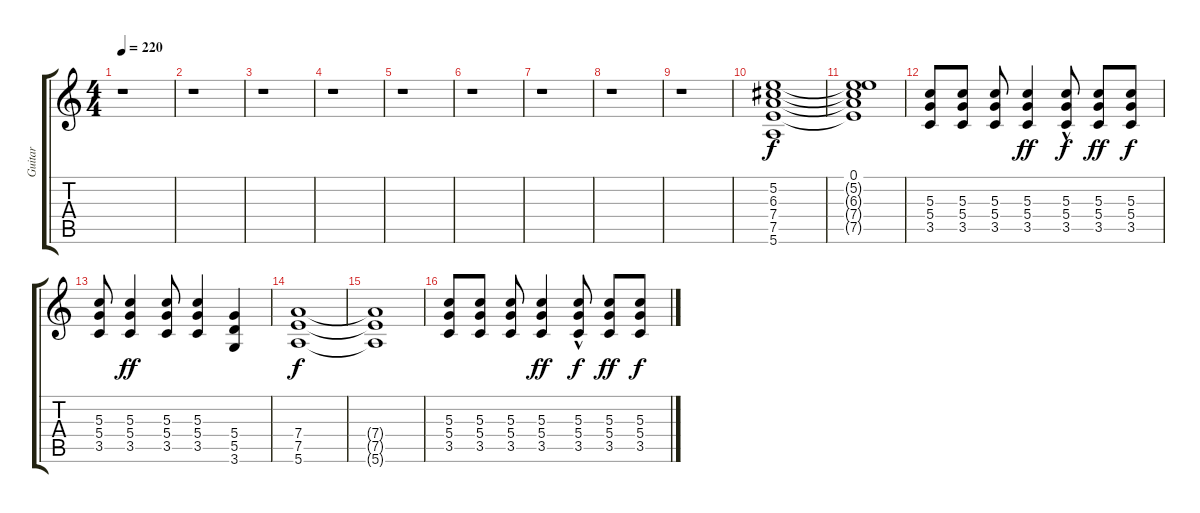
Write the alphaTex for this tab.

\track ("Guitar" "Guitar") {instrument overdrivenguitar}
\staff {score tabs}
\tuning (E4 B3 G3 D3 A2 E2) {hide}
\ts (4 4)
\tempo 220
\clef g2
\ks c
r.1{dy f} |
r.1 |
r.1 |
r.1 |
r.1 |
r.1 |
r.1 |
r.1 |
r.1 |
(5.2 6.3 7.4 7.5 5.6).1 |
(0.1 5.2{t} 6.3{t} 7.4{t} 7.5{t}).1 |
(5.3 5.4 3.5).8 (5.3 5.4 3.5).8 (5.3 5.4 3.5).8 (5.3 5.4 3.5).4{dy ff} (5.3 5.4 3.5{hac}).8{dy f} (5.3 5.4 3.5).8{dy ff} (5.3 5.4 3.5).8{dy f} |
(5.3 5.4 3.5).8 (5.3 5.4 3.5).4{dy ff} (5.3 5.4 3.5).8 (5.3 5.4 3.5).4 (5.4 5.5 3.6).4 |
(7.4 7.5 5.6).1{dy f} |
(7.4{t} 7.5{t} 5.6{t}).1 |
(5.3 5.4 3.5).8 (5.3 5.4 3.5).8 (5.3 5.4 3.5).8 (5.3 5.4 3.5).4{dy ff} (5.3 5.4 3.5{hac}).8{dy f} (5.3 5.4 3.5).8{dy ff} (5.3 5.4 3.5).8{dy f}
